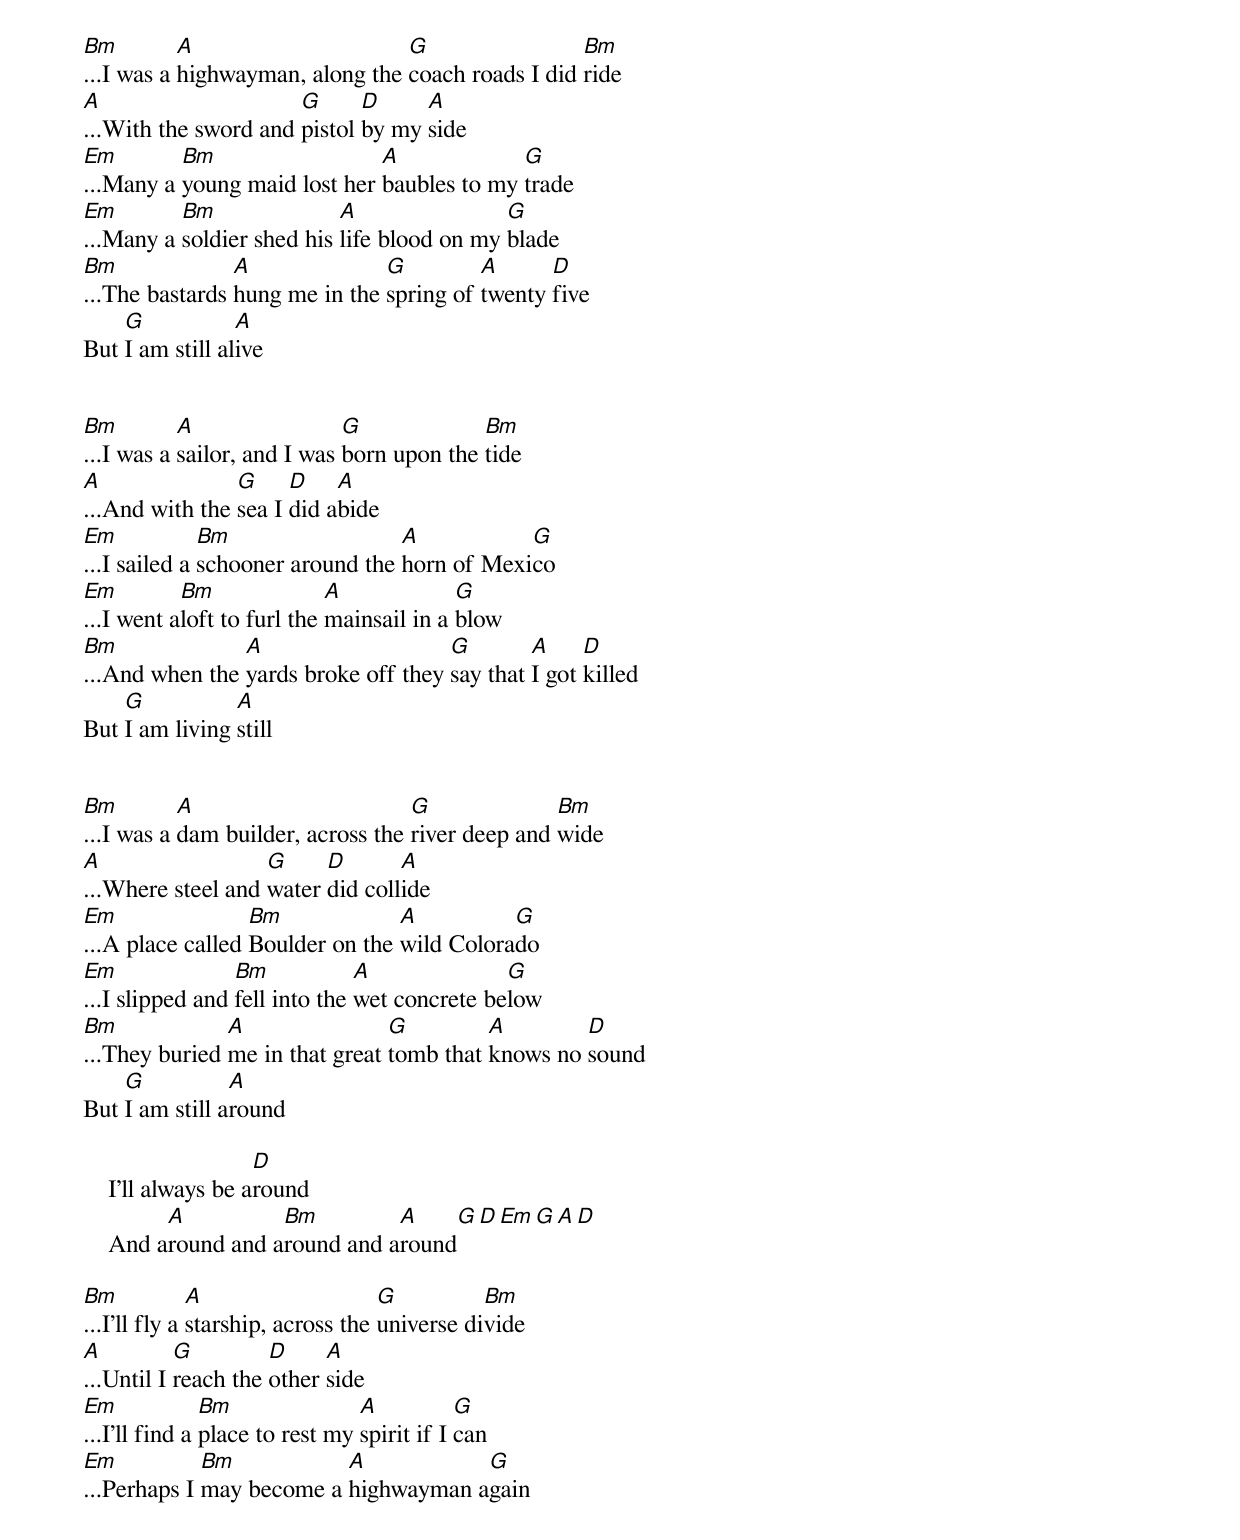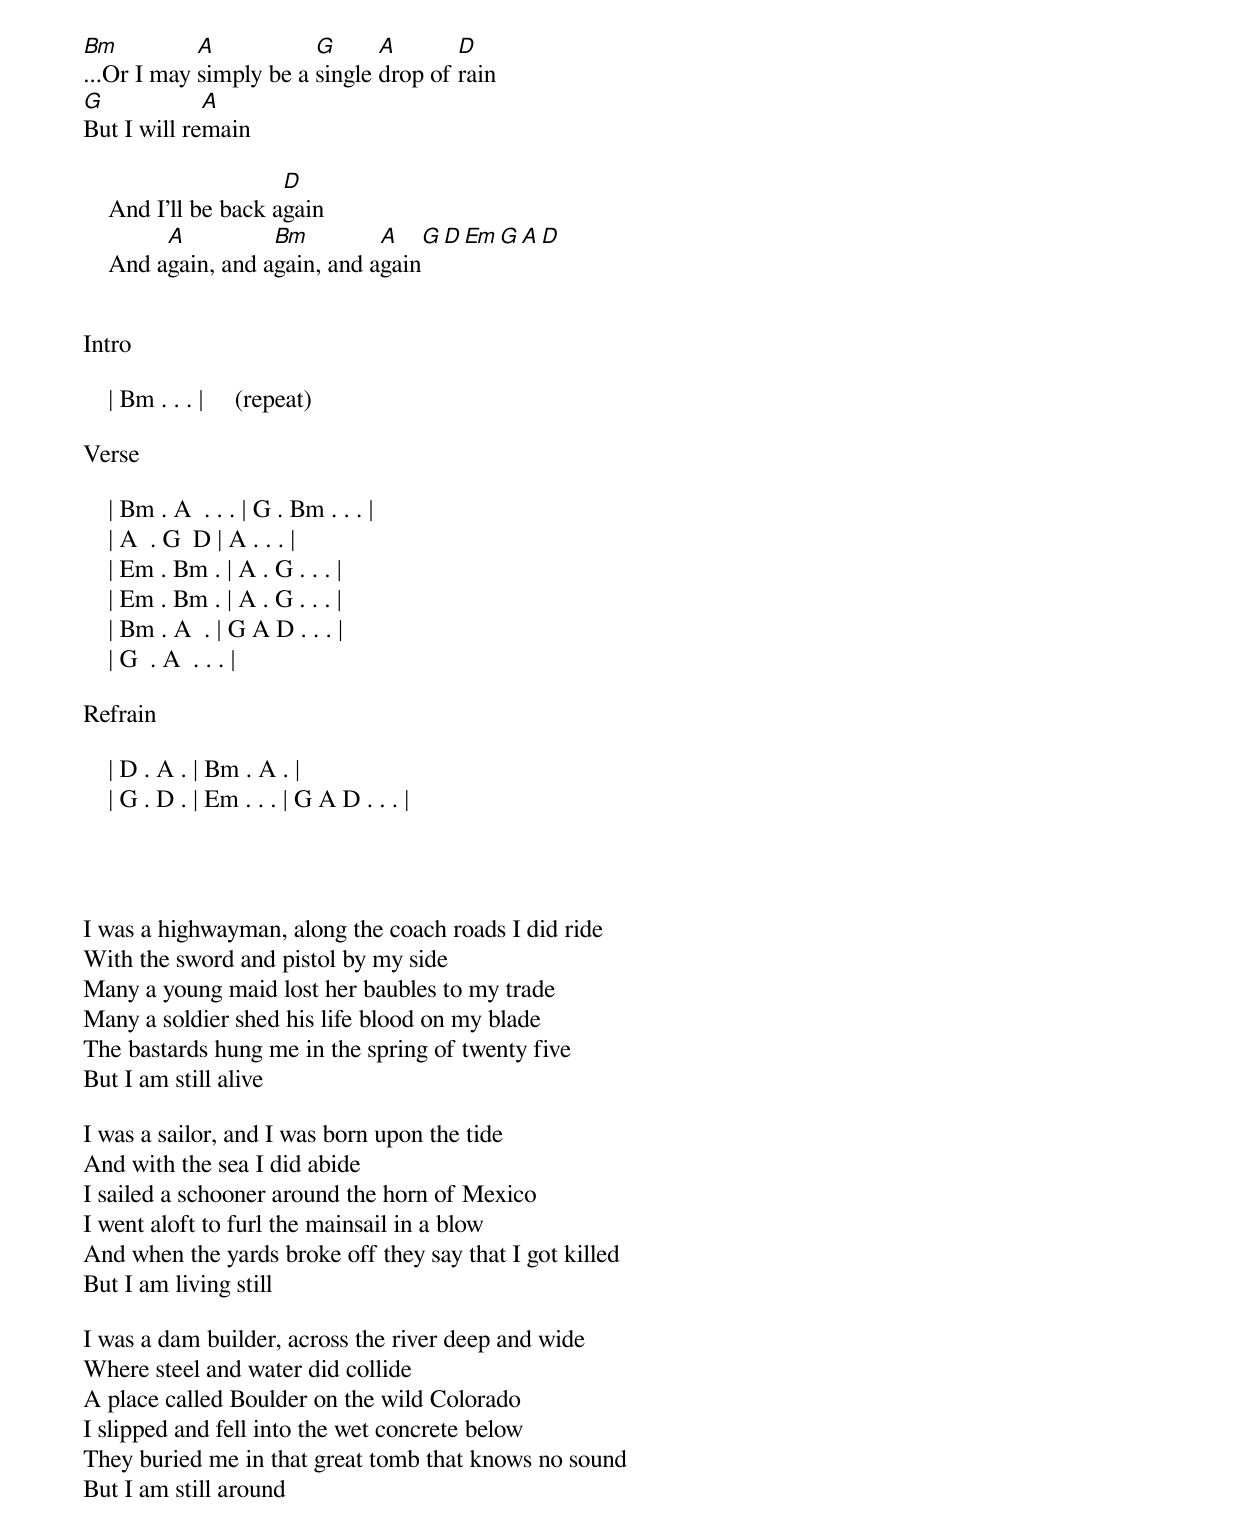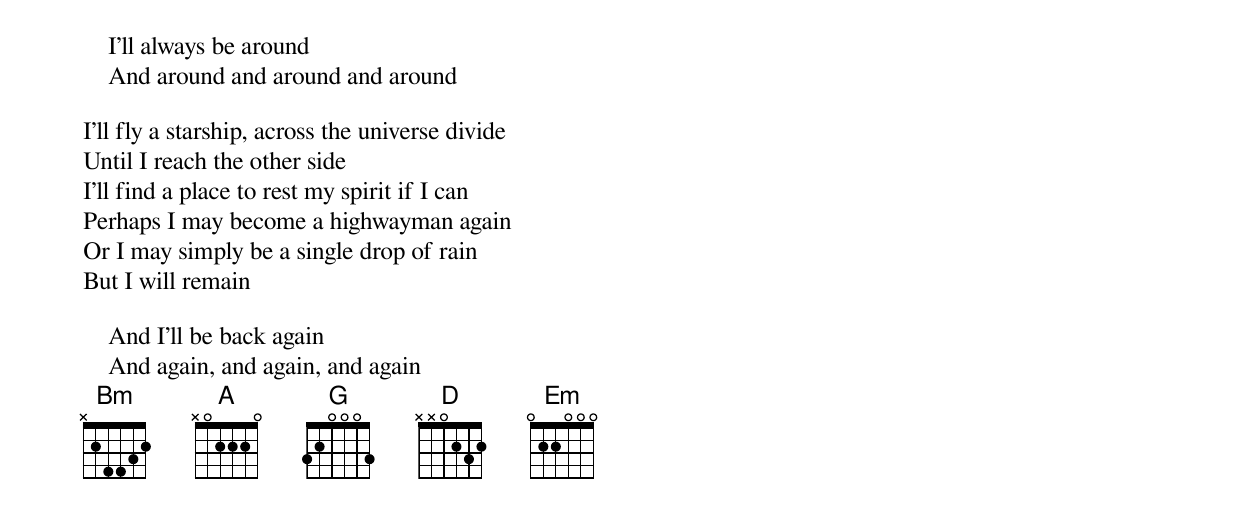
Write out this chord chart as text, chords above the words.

Bm         A                     G                 Bm
...I was a highwayman, along the coach roads I did ride
A                     G      D     A
...With the sword and pistol by my side
Em        Bm                  A             G
...Many a young maid lost her baubles to my trade
Em        Bm               A                G
...Many a soldier shed his life blood on my blade
Bm              A              G         A      D
...The bastards hung me in the spring of twenty five
    G            A
But I am still alive


Bm         A                 G             Bm
...I was a sailor, and I was born upon the tide
A               G     D    A
...And with the sea I did abide
Em            Bm                  A           G
...I sailed a schooner around the horn of Mexico
Em         Bm               A             G
...I went aloft to furl the mainsail in a blow
Bm              A                    G        A     D
...And when the yards broke off they say that I got killed
    G           A
But I am living still


Bm         A                       G              Bm
...I was a dam builder, across the river deep and wide
A                  G     D       A
...Where steel and water did collide
Em                Bm             A          G
...A place called Boulder on the wild Colorado
Em               Bm            A              G
...I slipped and fell into the wet concrete below
Bm             A                G         A        D
...They buried me in that great tomb that knows no sound
    G           A
But I am still around

                    D
    I'll always be around
         A          Bm         A      G  D     Em     G  A  D
    And around and around and around

Bm            A                    G          Bm
...I'll fly a starship, across the universe divide
A          G         D     A
...Until I reach the other side
Em             Bm               A           G
...I'll find a place to rest my spirit if I can
Em           Bm           A           G
...Perhaps I may become a highwayman again
Bm          A           G      A       D
...Or I may simply be a single drop of rain
G            A
But I will remain

                      D
    And I'll be back again
         A          Bm         A     G  D     Em     G  A  D
    And again, and again, and again


Intro

    | Bm . . . |     (repeat)

Verse

    | Bm . A  . . . | G . Bm . . . |
    | A  . G  D | A . . . |
    | Em . Bm . | A . G . . . |
    | Em . Bm . | A . G . . . |
    | Bm . A  . | G A D . . . |
    | G  . A  . . . |

Refrain

    | D . A . | Bm . A . |
    | G . D . | Em . . . | G A D . . . |




I was a highwayman, along the coach roads I did ride
With the sword and pistol by my side
Many a young maid lost her baubles to my trade
Many a soldier shed his life blood on my blade
The bastards hung me in the spring of twenty five
But I am still alive

I was a sailor, and I was born upon the tide
And with the sea I did abide
I sailed a schooner around the horn of Mexico
I went aloft to furl the mainsail in a blow
And when the yards broke off they say that I got killed
But I am living still

I was a dam builder, across the river deep and wide
Where steel and water did collide
A place called Boulder on the wild Colorado
I slipped and fell into the wet concrete below
They buried me in that great tomb that knows no sound
But I am still around

    I'll always be around
    And around and around and around

I'll fly a starship, across the universe divide
Until I reach the other side
I'll find a place to rest my spirit if I can
Perhaps I may become a highwayman again
Or I may simply be a single drop of rain
But I will remain

    And I'll be back again
    And again, and again, and again
